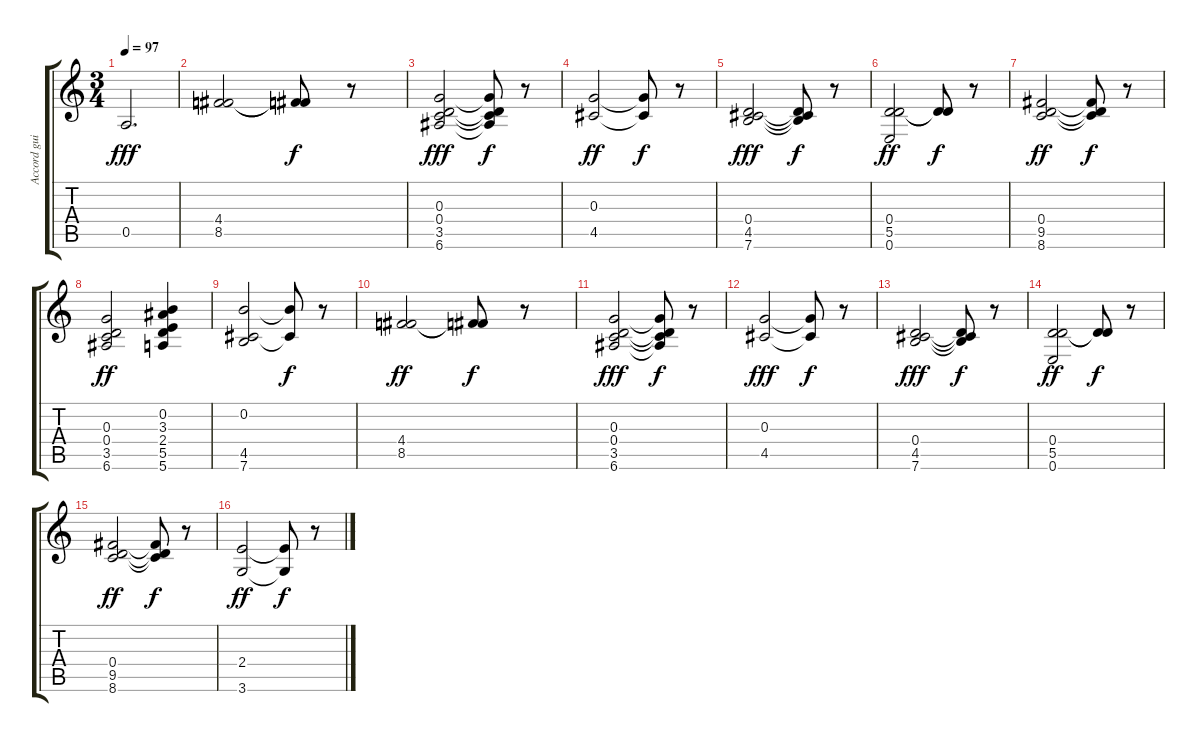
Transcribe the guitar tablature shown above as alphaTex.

\track ("Accord guitare" "Accord gui") {instrument acousticguitarsteel}
\staff {score tabs}
\tuning (E4 B3 G3 D3 A2 E2) {hide}
\ts (3 4)
\tempo 97
\clef g2
\ks c
0.5.2{d dy fff} |
(4.4 8.5).2 (4.4{t} 8.5{t}).8{dy f} r.8 |
(0.3 0.4 3.5 6.6).2{dy fff} (0.3{t} 0.4{t} 3.5{t} 6.6{t}).8{dy f} r.8 |
(0.3 4.5).2{dy ff} (0.3{t} 4.5{t}).8{dy f} r.8 |
(0.4 4.5 7.6).2{dy fff} (0.4{t} 4.5{t} 7.6{t}).8{dy f} r.8 |
(0.4 5.5 0.6).2{dy ff} (0.4{t} 5.5{t}).8{dy f} r.8 |
(0.4 9.5 8.6).2{dy ff} (0.4{t} 9.5{t} 8.6{t}).8{dy f} r.8 |
(0.3 0.4 3.5 6.6).2{dy ff} (0.2 3.3 2.4 5.5 5.6).4 |
(0.2 4.5 7.6).2 (0.2{t} 4.5{t}).8{dy f} r.8 |
(4.4 8.5).2{dy ff} (4.4{t} 8.5{t}).8{dy f} r.8 |
(0.3 0.4 3.5 6.6).2{dy fff} (0.3{t} 0.4{t} 3.5{t} 6.6{t}).8{dy f} r.8 |
(0.3 4.5).2{dy fff} (0.3{t} 4.5{t}).8{dy f} r.8 |
(0.4 4.5 7.6).2{dy fff} (0.4{t} 4.5{t} 7.6{t}).8{dy f} r.8 |
(0.4 5.5 0.6).2{dy ff} (0.4{t} 5.5{t}).8{dy f} r.8 |
(0.4 9.5 8.6).2{dy ff} (0.4{t} 9.5{t} 8.6{t}).8{dy f} r.8 |
(2.4 3.6).2{dy ff} (2.4{t} 3.6{t}).8{dy f} r.8
